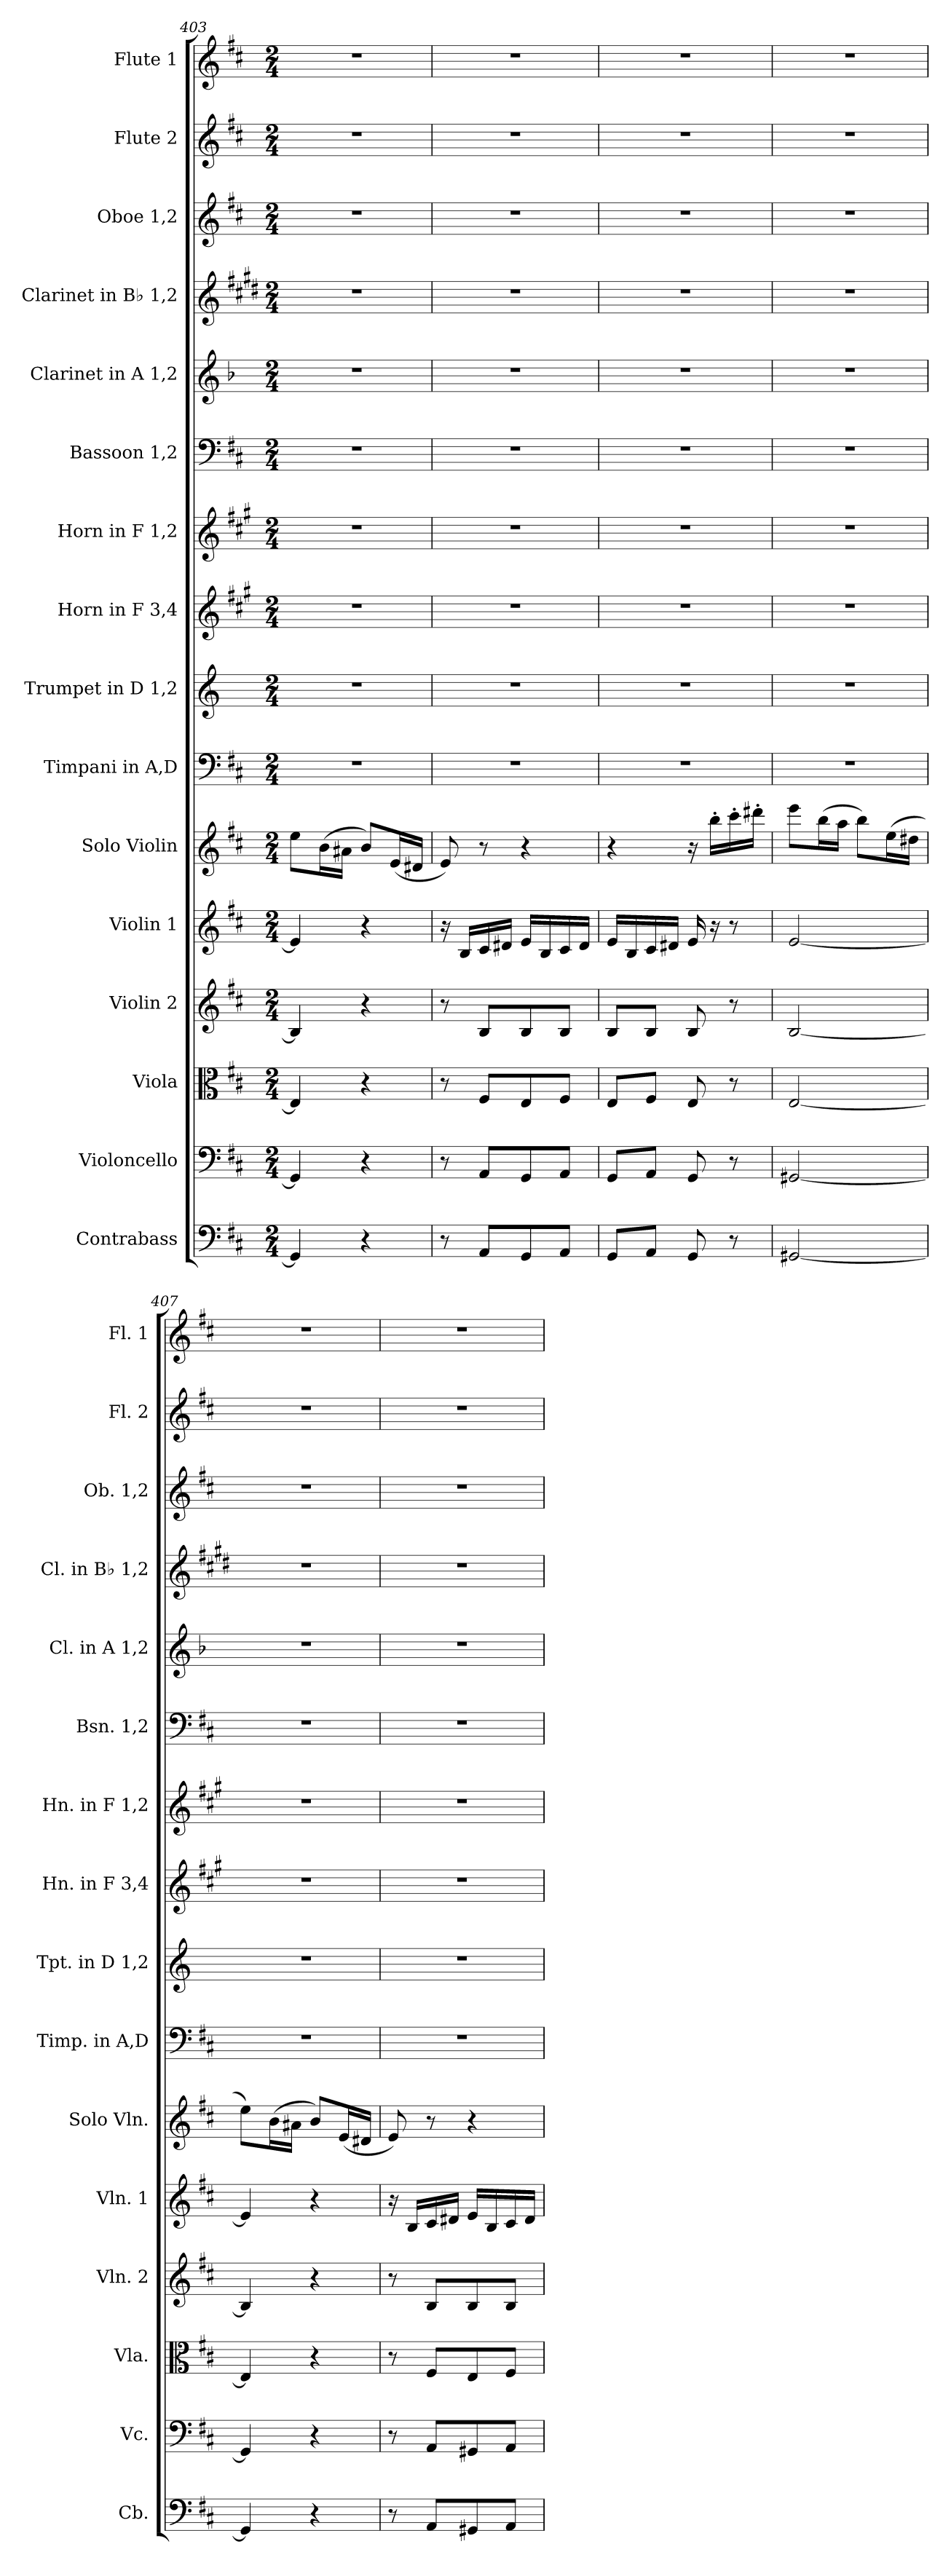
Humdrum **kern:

**kern	**kern	**kern	**kern	**kern	**kern	**kern	**kern	**kern	**kern	**kern	**kern	**kern	**kern	**kern	**kern
*part16	*part15	*part14	*part13	*part12	*part11	*part10	*part9	*part8	*part7	*part6	*part5	*part4	*part3	*part2	*part1
*staff16	*staff15	*staff14	*staff13	*staff12	*staff11	*staff10	*staff9	*staff8	*staff7	*staff6	*staff5	*staff4	*staff3	*staff2	*staff1
*I"Contrabass	*I"Violoncello	*I"Viola	*I"Violin 2	*I"Violin 1	*I"Solo Violin	*I"Timpani in A,D	*I"Trumpet in D 1,2	*I"Horn in F 3,4	*I"Horn in F 1,2	*I"Bassoon 1,2	*I"Clarinet in A 1,2	*I"Clarinet in B♭ 1,2	*I"Oboe 1,2	*I"Flute 2	*I"Flute 1
*I'Cb.	*I'Vc.	*I'Vla.	*I'Vln. 2	*I'Vln. 1	*I'Solo Vln.	*I'Timp. in A,D	*I'Tpt. in D 1,2	*I'Hn. in F 3,4	*I'Hn. in F 1,2	*I'Bsn. 1,2	*I'Cl. in A 1,2	*I'Cl. in B♭ 1,2	*I'Ob. 1,2	*I'Fl. 2	*I'Fl. 1
*clefF4	*clefF4	*clefC3	*clefG2	*clefG2	*clefG2	*clefF4	*clefG2	*clefG2	*clefG2	*clefF4	*clefG2	*clefG2	*clefG2	*clefG2	*clefG2
*ITrd7c12	*	*	*	*	*	*	*ITrd-1c-2	*ITrd4c7	*ITrd4c7	*	*ITrd2c3	*ITrd1c2	*	*	*
*k[f#c#]	*k[f#c#]	*k[f#c#]	*k[f#c#]	*k[f#c#]	*k[f#c#]	*k[f#c#]	*k[f#c#]	*k[f#c#]	*k[f#c#]	*k[f#c#]	*k[f#c#]	*k[f#c#]	*k[f#c#]	*k[f#c#]	*k[f#c#]
*M2/4	*M2/4	*M2/4	*M2/4	*M2/4	*M2/4	*M2/4	*M2/4	*M2/4	*M2/4	*M2/4	*M2/4	*M2/4	*M2/4	*M2/4	*M2/4
=403	=403	=403	=403	=403	=403	=403	=403	=403	=403	=403	=403	=403	=403	=403	=403
4GGG/]	4GG/]	4E/]	4B/]	4e/]	8ee\L	2r	2r	2r	2r	2r	2r	2r	2r	2r	2r
.	.	.	.	.	(>16b\L	.	.	.	.	.	.	.	.	.	.
.	.	.	.	.	16a#X\JJ	.	.	.	.	.	.	.	.	.	.
4r	4r	4r	4r	4r	8b/L)	.	.	.	.	.	.	.	.	.	.
.	.	.	.	.	(<16e/L	.	.	.	.	.	.	.	.	.	.
.	.	.	.	.	16d#X/JJ	.	.	.	.	.	.	.	.	.	.
=404	=404	=404	=404	=404	=404	=404	=404	=404	=404	=404	=404	=404	=404	=404	=404
8r	8r	8r	8r	16r	8e/)	2r	2r	2r	2r	2r	2r	2r	2r	2r	2r
.	.	.	.	16B/LL	.	.	.	.	.	.	.	.	.	.	.
8AAA/L	8AA/L	8F#/L	8B/L	16c#/	8r	.	.	.	.	.	.	.	.	.	.
.	.	.	.	16d#X/JJ	.	.	.	.	.	.	.	.	.	.	.
8GGG/	8GG/	8E/	8B/	16e/LL	4r	.	.	.	.	.	.	.	.	.	.
.	.	.	.	16B/	.	.	.	.	.	.	.	.	.	.	.
8AAA/J	8AA/J	8F#/J	8B/J	16c#/	.	.	.	.	.	.	.	.	.	.	.
.	.	.	.	16d#/JJ	.	.	.	.	.	.	.	.	.	.	.
=405	=405	=405	=405	=405	=405	=405	=405	=405	=405	=405	=405	=405	=405	=405	=405
8GGG/L	8GG/L	8E/L	8B/L	16e/LL	4r	2r	2r	2r	2r	2r	2r	2r	2r	2r	2r
.	.	.	.	16B/	.	.	.	.	.	.	.	.	.	.	.
8AAA/J	8AA/J	8F#/J	8B/J	16c#/	.	.	.	.	.	.	.	.	.	.	.
.	.	.	.	16d#X/JJ	.	.	.	.	.	.	.	.	.	.	.
8GGG/	8GG/	8E/	8B/	16e/	16r	.	.	.	.	.	.	.	.	.	.
.	.	.	.	16r	16bb'\LL	.	.	.	.	.	.	.	.	.	.
8r	8r	8r	8r	8r	16ccc#'\	.	.	.	.	.	.	.	.	.	.
.	.	.	.	.	16ddd#X'\JJ	.	.	.	.	.	.	.	.	.	.
!!LO:LB:g=z
=406	=406	=406	=406	=406	=406	=406	=406	=406	=406	=406	=406	=406	=406	=406	=406
[2GGG#X/	[2GG#X/	[2E/	[2B/	[2e/	8eee\L	2r	2r	2r	2r	2r	2r	2r	2r	2r	2r
.	.	.	.	.	(>16bb\L	.	.	.	.	.	.	.	.	.	.
.	.	.	.	.	16aa\JJ	.	.	.	.	.	.	.	.	.	.
.	.	.	.	.	8bb\L)	.	.	.	.	.	.	.	.	.	.
.	.	.	.	.	(>16ee\L	.	.	.	.	.	.	.	.	.	.
.	.	.	.	.	16dd#X\JJ	.	.	.	.	.	.	.	.	.	.
=407	=407	=407	=407	=407	=407	=407	=407	=407	=407	=407	=407	=407	=407	=407	=407
4GGG#/]	4GG#/]	4E/]	4B/]	4e/]	8ee\L)	2r	2r	2r	2r	2r	2r	2r	2r	2r	2r
.	.	.	.	.	(>16b\L	.	.	.	.	.	.	.	.	.	.
.	.	.	.	.	16a#X\JJ	.	.	.	.	.	.	.	.	.	.
4r	4r	4r	4r	4r	8b/L)	.	.	.	.	.	.	.	.	.	.
.	.	.	.	.	(<16e/L	.	.	.	.	.	.	.	.	.	.
.	.	.	.	.	16d#X/JJ	.	.	.	.	.	.	.	.	.	.
=408	=408	=408	=408	=408	=408	=408	=408	=408	=408	=408	=408	=408	=408	=408	=408
8r	8r	8r	8r	16r	8e/)	2r	2r	2r	2r	2r	2r	2r	2r	2r	2r
.	.	.	.	16B/LL	.	.	.	.	.	.	.	.	.	.	.
8AAA/L	8AA/L	8F#/L	8B/L	16c#/	8r	.	.	.	.	.	.	.	.	.	.
.	.	.	.	16d#X/JJ	.	.	.	.	.	.	.	.	.	.	.
8GGG#X/	8GG#X/	8E/	8B/	16e/LL	4r	.	.	.	.	.	.	.	.	.	.
.	.	.	.	16B/	.	.	.	.	.	.	.	.	.	.	.
8AAA/J	8AA/J	8F#/J	8B/J	16c#/	.	.	.	.	.	.	.	.	.	.	.
.	.	.	.	16d#/JJ	.	.	.	.	.	.	.	.	.	.	.
=	=	=	=	=	=	=	=	=	=	=	=	=	=	=	=
*-	*-	*-	*-	*-	*-	*-	*-	*-	*-	*-	*-	*-	*-	*-	*-
